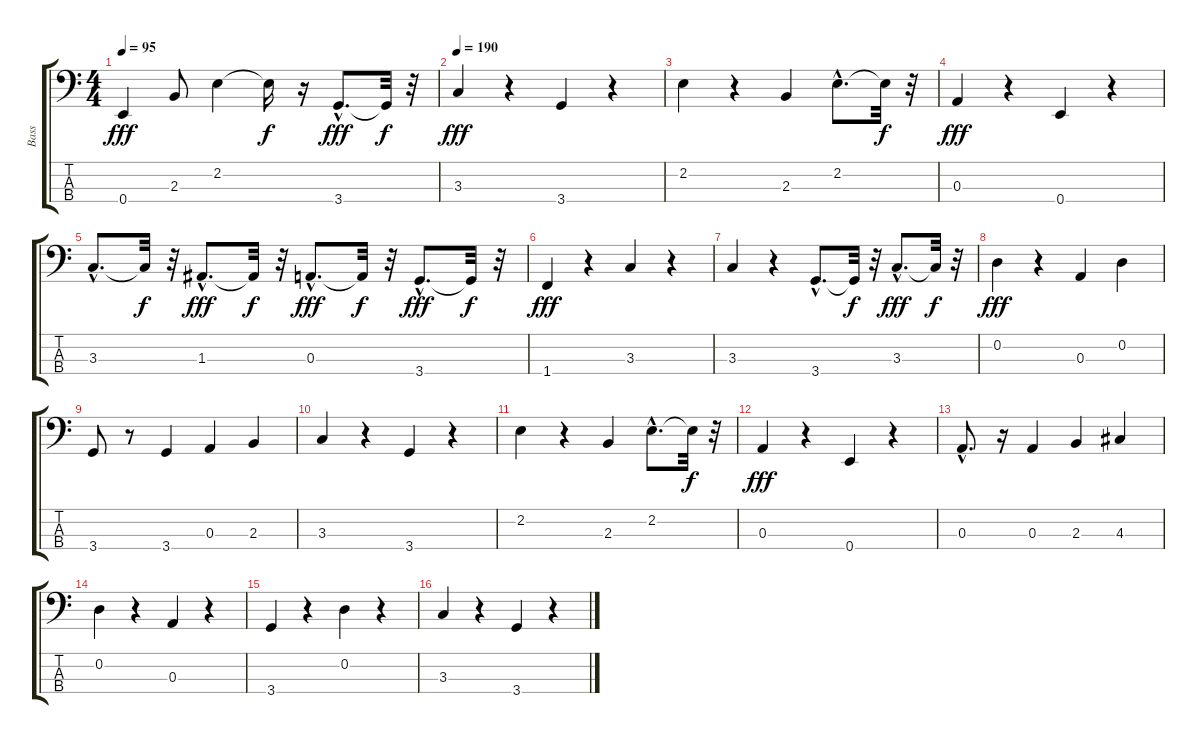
\track ("Bass" "Bass") {instrument electricbassfinger}
\staff {score tabs}
\tuning (G2 D2 A1 E1) {hide}
\ts (4 4)
\tempo 95
\clef f4
\ks c
0.4.4{dy fff} 2.3.8 2.2.4 2.2{t}.16{dy f} r.16 3.4{hac}.8{d dy fff} 3.4{t}.32{dy f} r.32 |
\tempo 190
3.3.4{dy fff} r.4 3.4.4 r.4 |
2.2.4 r.4 2.3.4 2.2{hac}.8{d} 2.2{t}.32{dy f} r.32 |
0.3.4{dy fff} r.4 0.4.4 r.4 |
3.3{hac}.8{d} 3.3{t}.32{dy f} r.32 1.3{hac}.8{d dy fff} 1.3{t}.32{dy f} r.32 0.3{hac}.8{d dy fff} 0.3{t}.32{dy f} r.32 3.4{hac}.8{d dy fff} 3.4{t}.32{dy f} r.32 |
1.4.4{dy fff} r.4 3.3.4 r.4 |
3.3.4 r.4 3.4{hac}.8{d} 3.4{t}.32{dy f} r.32 3.3{hac}.8{d dy fff} 3.3{t}.32{dy f} r.32 |
0.2.4{dy fff} r.4 0.3.4 0.2.4 |
3.4.8 r.8 3.4.4 0.3.4 2.3.4 |
3.3.4 r.4 3.4.4 r.4 |
2.2.4 r.4 2.3.4 2.2{hac}.8{d} 2.2{t}.32{dy f} r.32 |
0.3.4{dy fff} r.4 0.4.4 r.4 |
0.3{hac}.8{d} r.16 0.3.4 2.3.4 4.3.4 |
0.2.4 r.4 0.3.4 r.4 |
3.4.4 r.4 0.2.4 r.4 |
3.3.4 r.4 3.4.4 r.4
